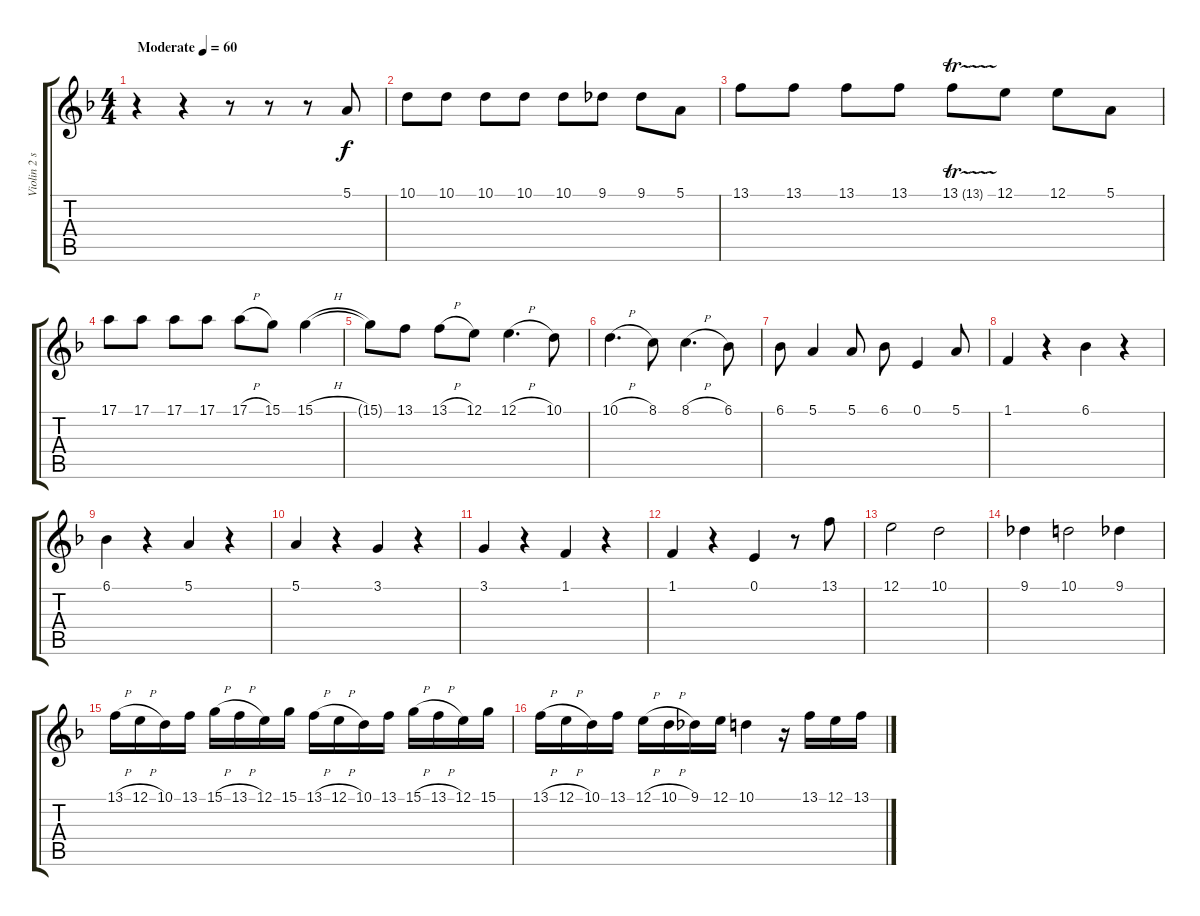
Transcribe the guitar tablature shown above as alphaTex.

\track ("Violin 2 solo" "Violin 2 s") {instrument violin}
\staff {score tabs}
\tuning (E4 B3 G3 D3 A2 E2) {hide}
\ts (4 4)
\tempo (60 "Moderate")
\tempo 120
\tempo (60 "Moderate")
\clef g2
\ks f
r.4{dy f instrument violin} r.4 r.8 r.8 r.8 5.1.8 |
10.1.8 10.1.8 10.1.8 10.1.8 10.1.8 9.1.8 9.1.8 5.1.8 |
13.1.8 13.1.8 13.1.8 13.1.8 13.1{tr (13 16)}.8 12.1.8 12.1.8 5.1.8 |
17.1.8 17.1.8 17.1.8 17.1.8 17.1{h}.8 15.1.8 15.1{h}.4 |
15.1{t}.8 13.1.8 13.1{h}.8 12.1.8 12.1{h}.4{d} 10.1.8 |
10.1{h}.4{d} 8.1.8 8.1{h}.4{d} 6.1.8 |
6.1.8 5.1.4 5.1.8 6.1.8 0.1.4 5.1.8 |
1.1.4 r.4 6.1.4 r.4 |
6.1.4 r.4 5.1.4 r.4 |
5.1.4 r.4 3.1.4 r.4 |
3.1.4 r.4 1.1.4 r.4 |
1.1.4 r.4 0.1.4 r.8 13.1.8 |
12.1.2 10.1.2 |
9.1.4 10.1.2 9.1.4 |
13.1{h}.16 12.1{h}.16 10.1.16 13.1.16 15.1{h}.16 13.1{h}.16 12.1.16 15.1.16 13.1{h}.16 12.1{h}.16 10.1.16 13.1.16 15.1{h}.16 13.1{h}.16 12.1.16 15.1.16 |
13.1{h}.16 12.1{h}.16 10.1.16 13.1.16 12.1{h}.16 10.1{h}.16 9.1.16 12.1.16 10.1.4 r.16 13.1.16 12.1.16 13.1.16
